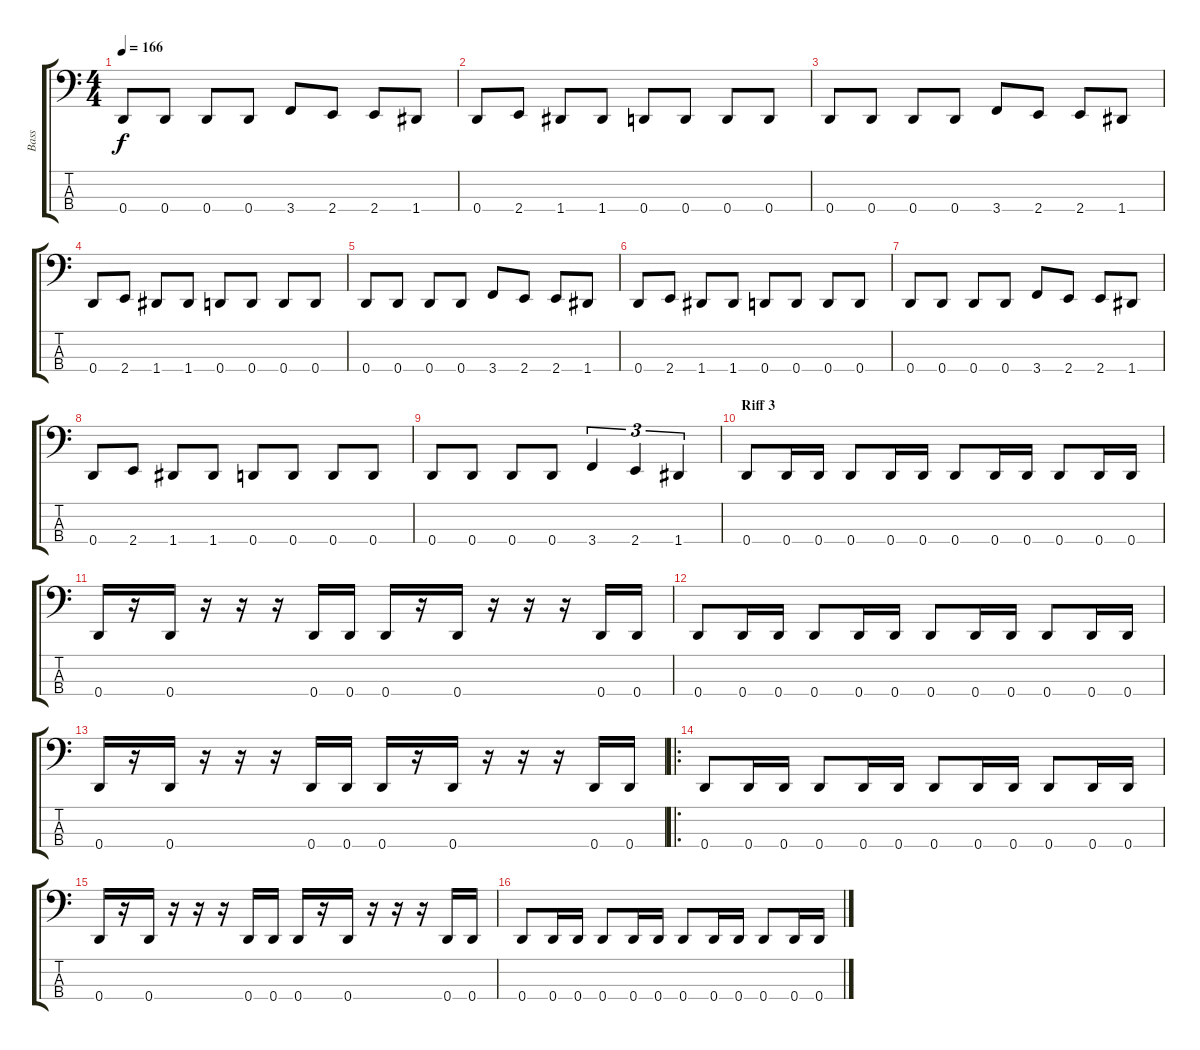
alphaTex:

\track ("Bass" "Bass") {instrument electricbasspick}
\staff {score tabs}
\tuning (F2 C2 G1 D1) {hide}
\ts (4 4)
\tempo 166
\clef f4
\ks c
0.4.8{dy f} 0.4.8 0.4.8 0.4.8 3.4.8 2.4.8 2.4.8 1.4.8 |
0.4.8 2.4.8 1.4.8 1.4.8 0.4.8 0.4.8 0.4.8 0.4.8 |
0.4.8 0.4.8 0.4.8 0.4.8 3.4.8 2.4.8 2.4.8 1.4.8 |
0.4.8 2.4.8 1.4.8 1.4.8 0.4.8 0.4.8 0.4.8 0.4.8 |
0.4.8 0.4.8 0.4.8 0.4.8 3.4.8 2.4.8 2.4.8 1.4.8 |
0.4.8 2.4.8 1.4.8 1.4.8 0.4.8 0.4.8 0.4.8 0.4.8 |
0.4.8 0.4.8 0.4.8 0.4.8 3.4.8 2.4.8 2.4.8 1.4.8 |
0.4.8 2.4.8 1.4.8 1.4.8 0.4.8 0.4.8 0.4.8 0.4.8 |
0.4.8 0.4.8 0.4.8 0.4.8 3.4.4{tu (3 2)} 2.4.4{tu (3 2)} 1.4.4{tu (3 2)} |
\section ("" "Riff 3")
0.4.8 0.4.16 0.4.16 0.4.8 0.4.16 0.4.16 0.4.8 0.4.16 0.4.16 0.4.8 0.4.16 0.4.16 |
0.4.16 r.16 0.4.16 r.16 r.16 r.16 0.4.16 0.4.16 0.4.16 r.16 0.4.16 r.16 r.16 r.16 0.4.16 0.4.16 |
0.4.8 0.4.16 0.4.16 0.4.8 0.4.16 0.4.16 0.4.8 0.4.16 0.4.16 0.4.8 0.4.16 0.4.16 |
0.4.16 r.16 0.4.16 r.16 r.16 r.16 0.4.16 0.4.16 0.4.16 r.16 0.4.16 r.16 r.16 r.16 0.4.16 0.4.16 |
\ro
0.4.8 0.4.16 0.4.16 0.4.8 0.4.16 0.4.16 0.4.8 0.4.16 0.4.16 0.4.8 0.4.16 0.4.16 |
0.4.16 r.16 0.4.16 r.16 r.16 r.16 0.4.16 0.4.16 0.4.16 r.16 0.4.16 r.16 r.16 r.16 0.4.16 0.4.16 |
0.4.8 0.4.16 0.4.16 0.4.8 0.4.16 0.4.16 0.4.8 0.4.16 0.4.16 0.4.8 0.4.16 0.4.16
